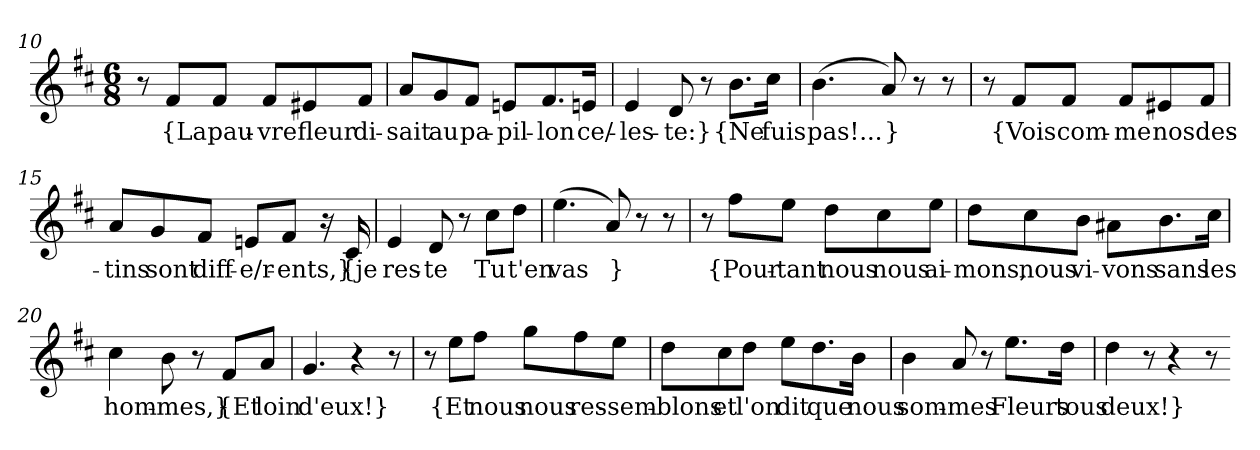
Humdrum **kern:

**kern	**text
*part1	*part1
*staff1	*staff1
*clefG2	*
*k[f#c#]	*
*M6/8	*
=10	=10
8r	.
8f#/L	{La
8f#/J	pau-
8f#/L	-vre
8e#X/	fleur
8f#/J	di-
=11	=11
8a/L	-sait
8g/	au
8f#/J	pa-
8en/L	-pil-
8.f#/	-lon
16en/Jk	ce/-
=12	=12
4e	-les-
8d	-te:}
8r	.
8.b\L	{Ne
16cc#\Jk	fuis
=13	=13
(4.b	pas!...
8a)	}
8r	.
8r	.
=14	=14
8r	.
8f#/L	{Vois
8f#/J	com-
8f#/L	-me
8e#X/	nos
8f#/J	des-
=15	=15
8a/L	-tins
8g/	sont
8f#/J	diff-
8en/L	-e/r-
8f#/J	-ents,}
16r	.
16c#	{je
=16	=16
4e	res-
8d	-te
8r	.
8cc#\L	Tu
8dd\J	t'en
=17	=17
(4.ee	vas
8a)	}
8r	.
8r	.
=18	=18
8r	.
8ff#\L	{Pour-
8ee\J	-tant
8dd\L	nous
8cc#\	nous
8ee\J	ai-
=19	=19
8dd\L	-mons,
8cc#\	nous
8b\J	vi-
8a#X\L	-vons
8.b\	sans
16cc#\Jk	les
=20	=20
4cc#	hom-
8b	-mes,}
8r	.
8f#/L	{Et
8a/J	loin
=21	=21
4.g	d'eux!}
4r	.
8r	.
=22	=22
8r	.
8ee\L	{Et
8ff#\J	nous
8gg\L	nous
8ff#\	res-
8ee\J	-sem-
=23	=23
8dd\L	-blons
8cc#\	et
8dd\J	l'on
8ee\L	dit
8.dd\	que
16b\Jk	nous
=24	=24
4b	som-
8a	-mes
8r	.
8.ee\L	Fleurs
16dd\Jk	tous
=25	=25
4dd	deux!}
8r	.
4r	.
8r	.
=-	=-
*-	*-
